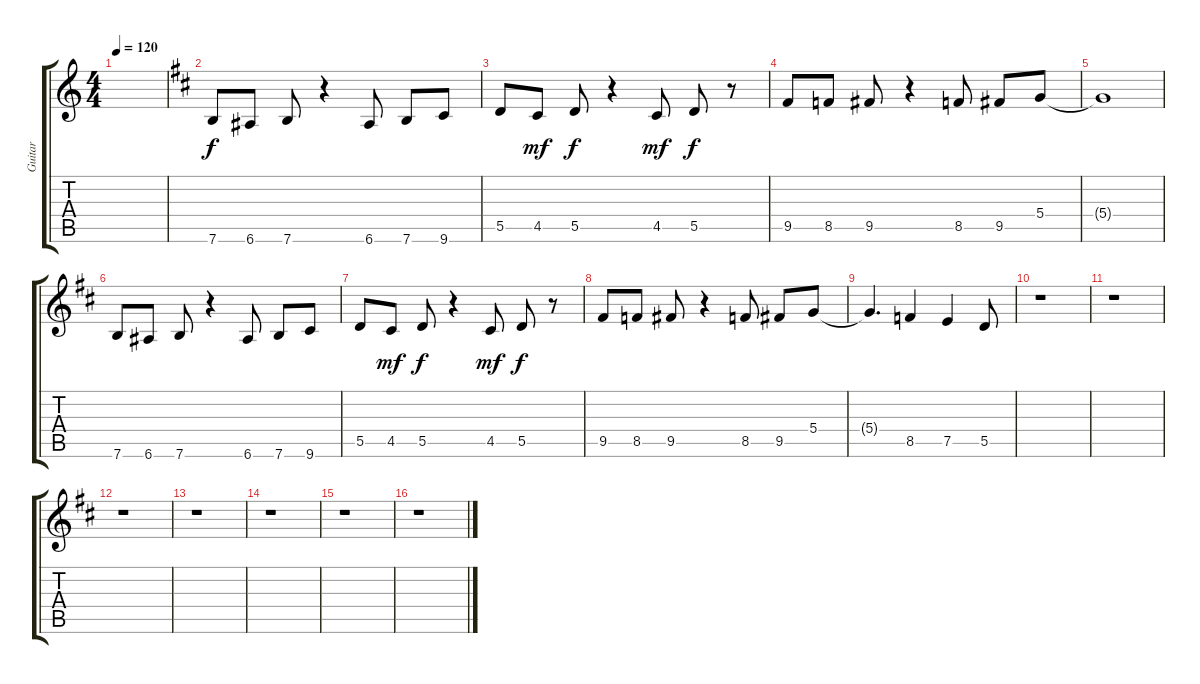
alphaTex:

\track ("Guitar" "Guitar") {instrument overdrivenguitar}
\staff {score tabs}
\tuning (E4 B3 G3 D3 A2 E2) {hide}
\ts (4 4)
\tempo 120
\clef g2
\ks c
|
\ks bminor
7.6.8 6.6.8 7.6.8 r.4 6.6.8 7.6.8 9.6.8 |
5.5.8 4.5.8{dy mf} 5.5.8{dy f} r.4 4.5.8{dy mf} 5.5.8{dy f} r.8 |
9.5.8 8.5.8 9.5.8 r.4 8.5.8 9.5.8 5.4.8 |
5.4{t}.1 |
7.6.8 6.6.8 7.6.8 r.4 6.6.8 7.6.8 9.6.8 |
5.5.8 4.5.8{dy mf} 5.5.8{dy f} r.4 4.5.8{dy mf} 5.5.8{dy f} r.8 |
9.5.8 8.5.8 9.5.8 r.4 8.5.8 9.5.8 5.4.8 |
5.4{t}.4{d} 8.5.4 7.5.4 5.5.8 |
r.1 |
r.1 |
r.1 |
r.1 |
r.1 |
r.1 |
r.1
